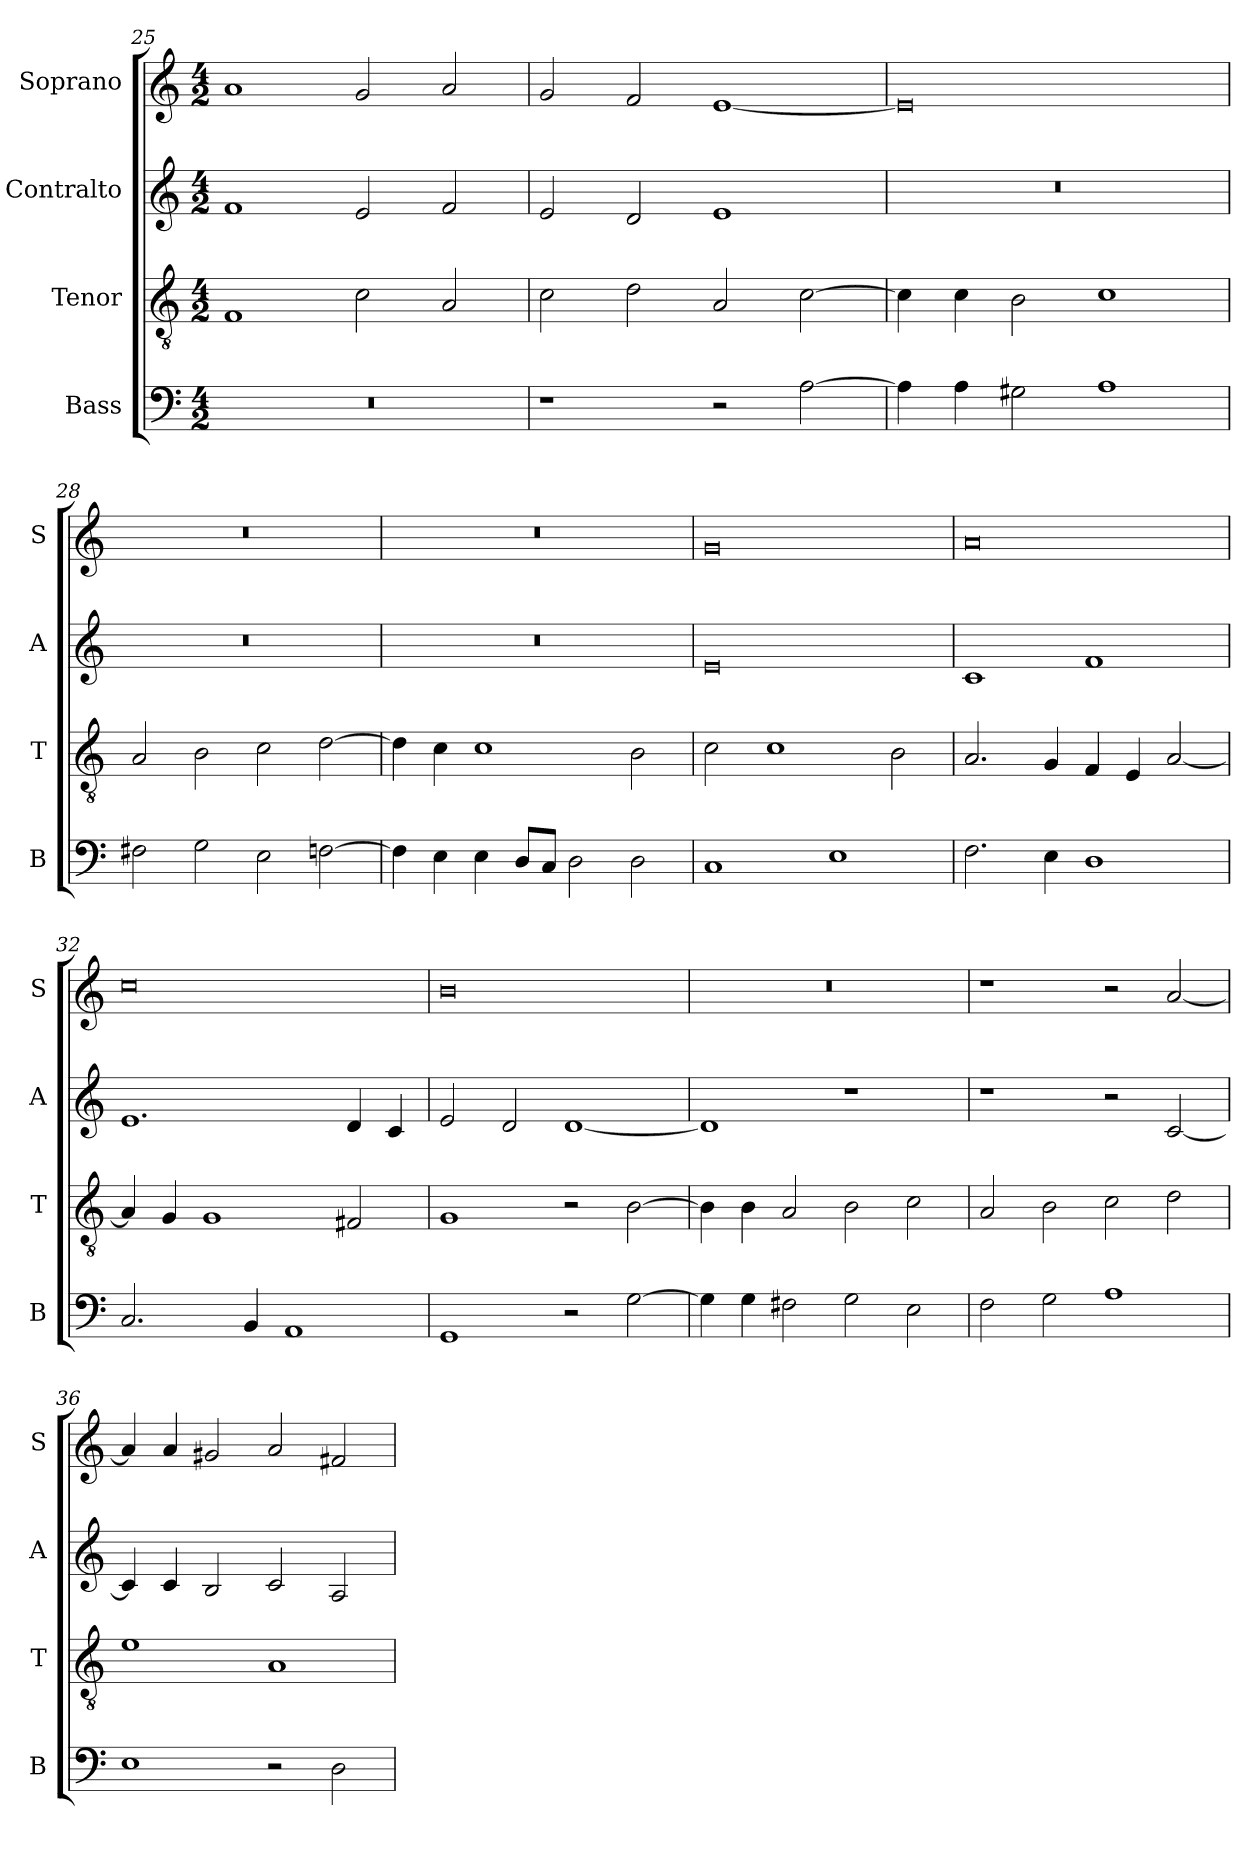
**kern	**kern	**kern	**kern
*part4	*part3	*part2	*part1
*staff4	*staff3	*staff2	*staff1
*I"Bass	*I"Tenor	*I"Contralto	*I"Soprano
*I'B	*I'T	*I'A	*I'S
*clefF4	*clefGv2	*clefG2	*clefG2
*k[]	*k[]	*k[]	*k[]
*E:phr	*E:phr	*E:phr	*E:phr
*M4/2	*M4/2	*M4/2	*M4/2
=25	=25	=25	=25
0r	1F	1f	1a
.	2c	2e	2g
.	2A	2f	2a
=26	=26	=26	=26
1r	2c	2e	2g
.	2d	2d	2f
2r	2A	1e	[1e
[2A	[2c	.	.
=27	=27	=27	=27
4A]	4c]	0r	0e]
4A	4c	.	.
2G#X	2B	.	.
1A	1c	.	.
=28	=28	=28	=28
2F#X	2A	0r	0r
2G	2B	.	.
2E	2c	.	.
[2Fn	[2d	.	.
=29	=29	=29	=29
4F]	4d]	0r	0r
4E	4c	.	.
4E	1c	.	.
8D/L	.	.	.
8C/J	.	.	.
2D	.	.	.
2D	2B	.	.
=30	=30	=30	=30
1C	2c	0e	0g
.	1c	.	.
1E	.	.	.
.	2B	.	.
=31	=31	=31	=31
2.F	2.A	1c	0a
4E	4G	.	.
1D	4F	1f	.
.	4E	.	.
.	[2A	.	.
=32	=32	=32	=32
2.C	4A]	1.e	0cc
.	4G	.	.
.	1G	.	.
4BB	.	.	.
1AA	.	.	.
.	2F#X	4d	.
.	.	4c	.
=33	=33	=33	=33
1GG	1G	2e	0b
.	.	2d	.
2r	2r	[1d	.
[2G	[2B	.	.
=34	=34	=34	=34
4G]	4B]	1d]	0r
4G	4B	.	.
2F#X	2A	.	.
2G	2B	1r	.
2E	2c	.	.
=35	=35	=35	=35
2F	2A	1r	1r
2G	2B	.	.
1A	2c	2r	2r
.	2d	[2c	[2a
=36	=36	=36	=36
1E	1e	4c]	4a]
.	.	4c	4a
.	.	2B	2g#X
2r	1A	2c	2a
2D	.	2A	2f#X
=	=	=	=
*-	*-	*-	*-
